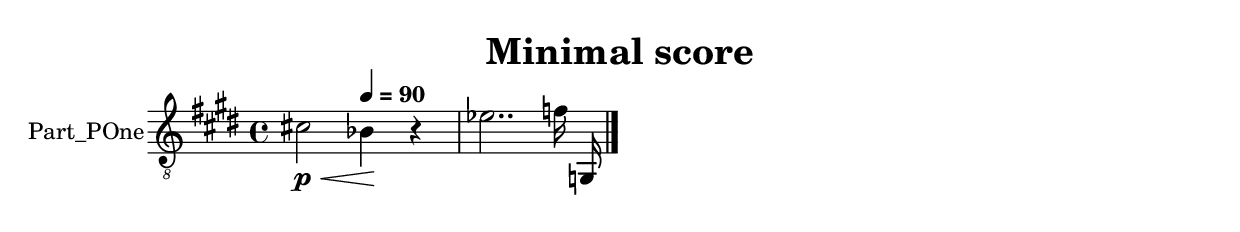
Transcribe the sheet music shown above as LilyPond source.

\version "2.24.4"

\header {
  workCreditTypeTitle = "Minimal score"
  encodingDate        = "2016-08-30"
  software            = "Frescobaldi 2.18.1"
  title               = "Minimal score"
}

\paper {
  % horizontal-shift = 0.0\mm
  % indent = 0.0\mm
  % short-indent = 0.0\mm
  
  % markup-system-spacing-padding = 0.0\mm
  % between-system-space = 0.0\mm
  % page-top-space = 0.0\mm
  
  % page-count = -1
  % system-count = -1
  
  % oddHeaderMarkup = ""
  % evenHeaderMarkup = ""
  % oddFooterMarkup = ""
  % evenFooterMarkup = ""
}

\layout {
  \context { \Score
    autoBeaming = ##f % to display tuplets brackets
  }
  \context { \Voice
  }
}

Part_POne_Staff_One_Voice_One = \absolute {
  \language "nederlands"
  
  \clef "treble_8"
  \key e \major
  \time 4/4
  cis'!2 \p _\< \! \tempo \markup {
    \concat {
       \smaller \general-align #Y #DOWN \note {4} #UP
      " = "
      90
    } % concat
  }
  bes!4 \! r ees'!2.. f'16 g,
  \bar "|."
   | % 3
  \barNumberCheck #3
}

\book {

  \score {
    <<
      
      
      
      <<
      
        \new Staff  = "Part_POne_Staff_One"
        \with {
          instrumentName = "Part_POne"
        }
        <<
          \context Voice = "Part_POne_Staff_One_Voice_One" <<
            \Part_POne_Staff_One_Voice_One
          >>
        >>
      
      
      >>
    
    >>
    
    \layout {
      \context { \Score
        autoBeaming = ##f % to display tuplets brackets
      }
      \context { \Voice
      }
    }
    
    \midi {
      \tempo 16 = 360
    }
  }
  
}
